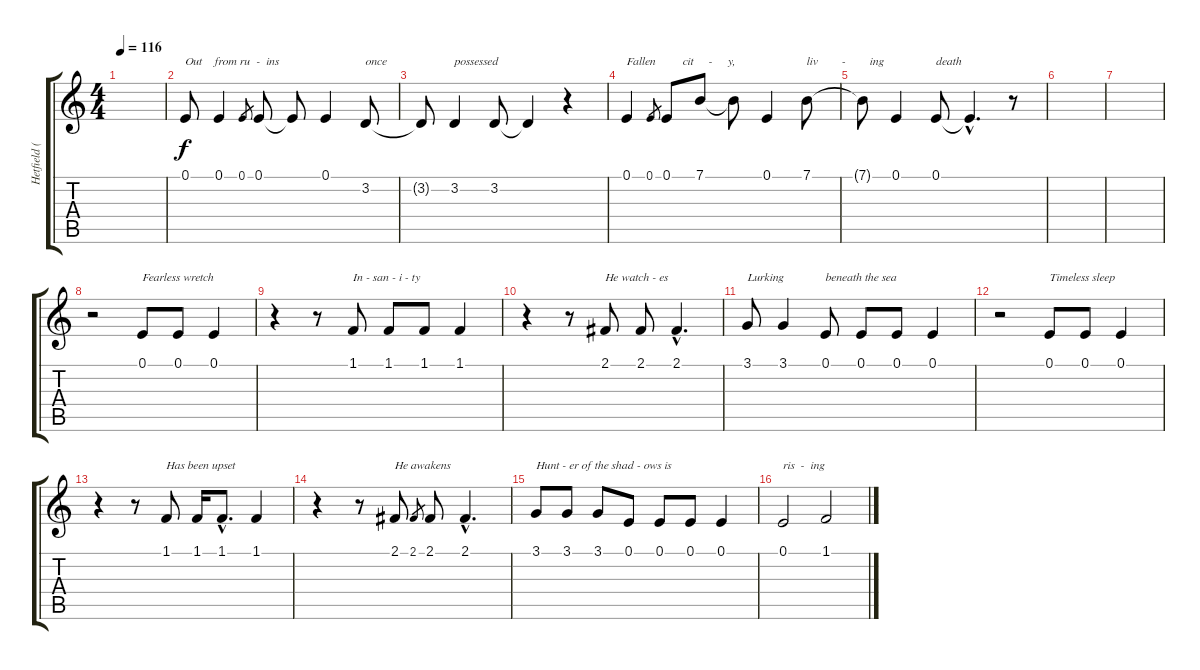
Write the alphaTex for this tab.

\track ("Hetfield (Voice)" "Hetfield (") {instrument cello}
\staff {score tabs}
\tuning (E4 B3 G3 D3 A2 D2) {hide}
\ts (4 4)
\tempo 116
\clef g2
\ks c
|
0.1.8{txt "Out    from ru  -  ins"} 0.1.4 0.1.8{gr} 0.1.8 0.1{t}.8 0.1.4 3.2.8{txt "once"} |
3.2{t}.8 3.2.4{txt "possessed"} 3.2.8 3.2{t}.4 r.4 |
0.1.4{txt "Fallen         cit     -     y,"} 0.1.8{gr} 0.1.8 7.1.8 7.1{t}.8 0.1.4 7.1.8{txt "liv        -        ing       "} |
7.1{t}.8 0.1.4 0.1.8{txt "death"} 0.1{hac t}.4{d} r.8 |
|
|
r.2 0.1.8{txt "Fearless wretch"} 0.1.8 0.1.4 |
r.4 r.8 1.1.8{txt "In - san - i - ty"} 1.1.8 1.1.8 1.1.4 |
r.4 r.8 2.1.8{txt "He watch - es"} 2.1.8 2.1{hac}.4{d} |
3.1.8{txt "Lurking"} 3.1.4 0.1.8{txt "beneath the sea"} 0.1.8 0.1.8 0.1.4 |
r.2 0.1.8{txt "Timeless sleep"} 0.1.8 0.1.4 |
r.4 r.8 1.1.8{txt "Has been upset"} 1.1.16 1.1{hac}.8{d} 1.1.4 |
r.4 r.8 2.1.8{txt "He awakens"} 2.1.8{gr} 2.1.8 2.1{hac}.4{d} |
3.1.8{txt "Hunt - er of the shad - ows is"} 3.1.8 3.1.8 0.1.8 0.1.8 0.1.8 0.1.4 |
0.1.2{txt "ris  -  ing"} 1.1.2
